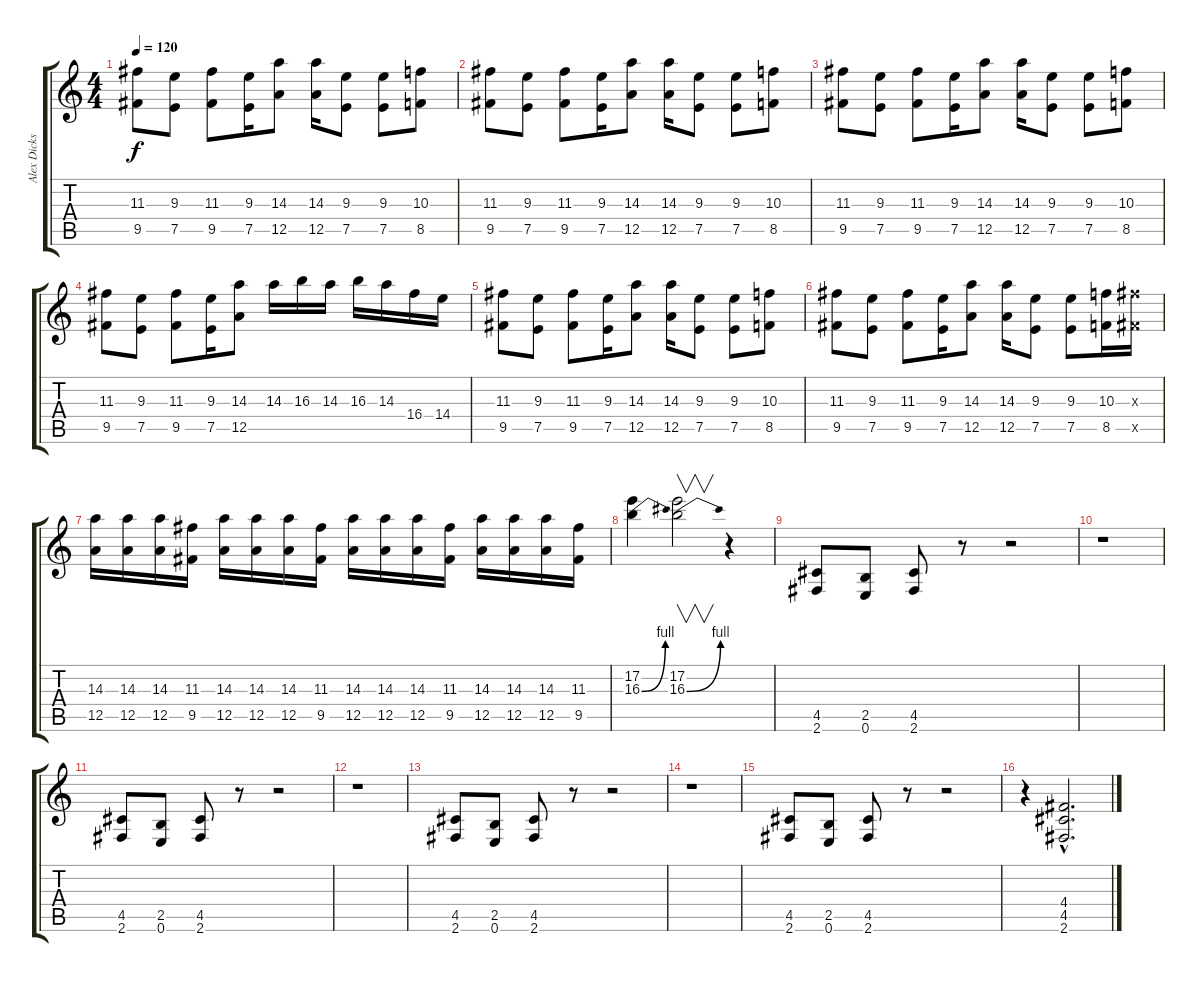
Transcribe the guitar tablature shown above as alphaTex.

\track ("Alex Dickson (Guitar)" "Alex Dicks") {instrument distortionguitar}
\staff {score tabs}
\tuning (E4 B3 G3 D3 A2 E2) {hide}
\ts (4 4)
\tempo 120
\clef g2
\ks c
(11.3 9.5).8{dy f} (9.3 7.5).8 (11.3 9.5).8 (9.3 7.5).16 (14.3 12.5).8 (14.3 12.5).16 (9.3 7.5).8 (9.3 7.5).8 (10.3 8.5).8 |
(11.3 9.5).8 (9.3 7.5).8 (11.3 9.5).8 (9.3 7.5).16 (14.3 12.5).8 (14.3 12.5).16 (9.3 7.5).8 (9.3 7.5).8 (10.3 8.5).8 |
(11.3 9.5).8 (9.3 7.5).8 (11.3 9.5).8 (9.3 7.5).16 (14.3 12.5).8 (14.3 12.5).16 (9.3 7.5).8 (9.3 7.5).8 (10.3 8.5).8 |
(11.3 9.5).8 (9.3 7.5).8 (11.3 9.5).8 (9.3 7.5).16 (14.3 12.5).8 14.3.16 16.3.16 14.3.16 16.3.16 14.3.16 16.4.16 14.4.16 |
(11.3 9.5).8 (9.3 7.5).8 (11.3 9.5).8 (9.3 7.5).16 (14.3 12.5).8 (14.3 12.5).16 (9.3 7.5).8 (9.3 7.5).8 (10.3 8.5).8 |
(11.3 9.5).8 (9.3 7.5).8 (11.3 9.5).8 (9.3 7.5).16 (14.3 12.5).8 (14.3 12.5).16 (9.3 7.5).8 (9.3 7.5).8 (10.3 8.5).16 (11.3{x} 9.5{x}).16 |
(14.3 12.5).16 (14.3 12.5).16 (14.3 12.5).16 (11.3 9.5).16 (14.3 12.5).16 (14.3 12.5).16 (14.3 12.5).16 (11.3 9.5).16 (14.3 12.5).16 (14.3 12.5).16 (14.3 12.5).16 (11.3 9.5).16 (14.3 12.5).16 (14.3 12.5).16 (14.3 12.5).16 (11.3 9.5).16 |
(17.2 16.3{be (bend 0 0 60 4)}).4 (17.2 16.3{be (bend 0 0 60 4)}).2{v} r.4 |
(4.5 2.6).8 (2.5 0.6).8 (4.5 2.6).8 r.8 r.2 |
r.1 |
(4.5 2.6).8 (2.5 0.6).8 (4.5 2.6).8 r.8 r.2 |
r.1 |
(4.5 2.6).8 (2.5 0.6).8 (4.5 2.6).8 r.8 r.2 |
r.1 |
(4.5 2.6).8 (2.5 0.6).8 (4.5 2.6).8 r.8 r.2 |
r.4 (4.4{hac} 4.5{hac} 2.6{hac}).2{d}
